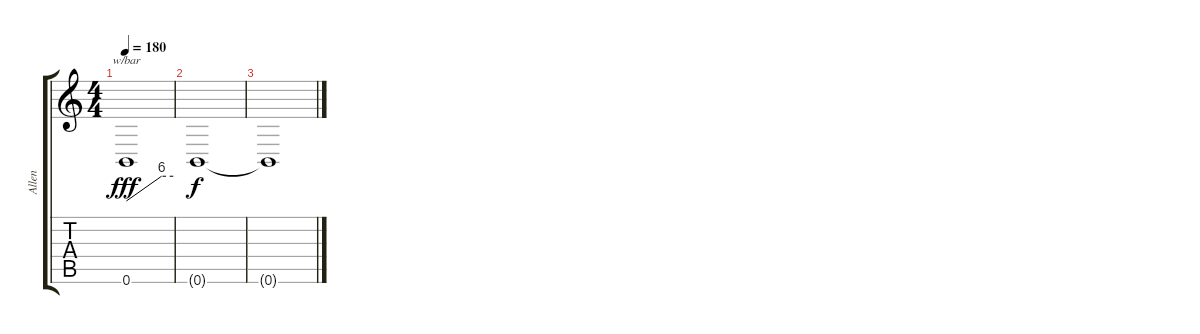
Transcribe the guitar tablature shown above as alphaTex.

\track ("Allen" "Allen") {instrument distortionguitar}
\staff {score tabs}
\tuning (Db4 Ab3 E3 B2 Gb2 B1) {hide}
\ts (4 4)
\tempo 180
\clef g2
\ks c
0.6.1{tbe (custom default 0 0 45 24 60 24) dy fff instrument gunshot} |
0.6{t}.1{dy f} |
0.6{t}.1
